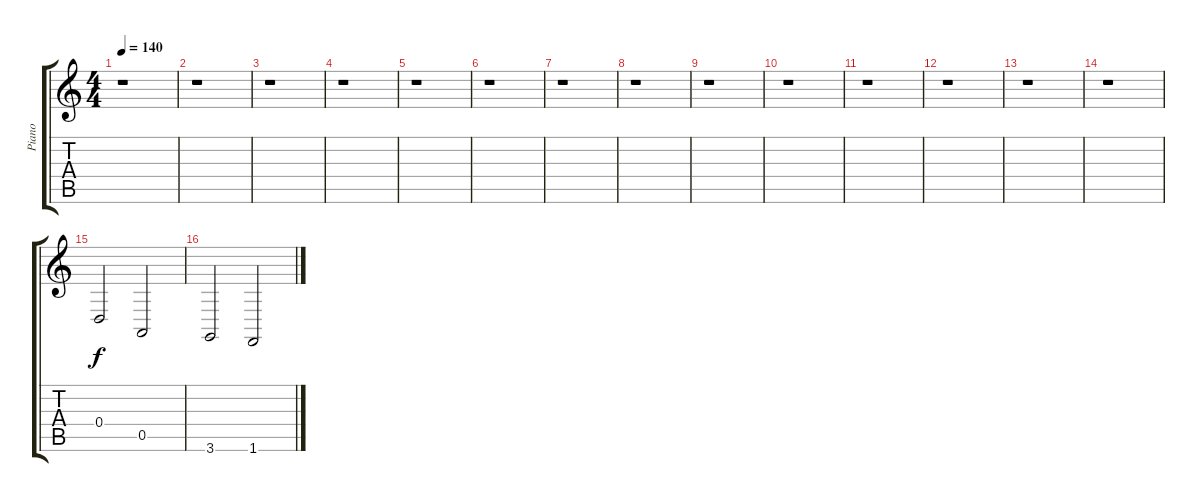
\track ("Piano" "Piano") {instrument electricgrandpiano}
\staff {score tabs}
\tuning (E4 B3 G3 D3 A2 E2) {hide}
\ts (4 4)
\tempo 140
\clef g2
\ks c
r.1{dy f} |
r.1 |
r.1 |
r.1 |
r.1 |
r.1 |
r.1 |
r.1 |
r.1 |
r.1 |
r.1 |
r.1 |
r.1 |
r.1 |
0.4.2 0.5.2 |
3.6.2 1.6.2
